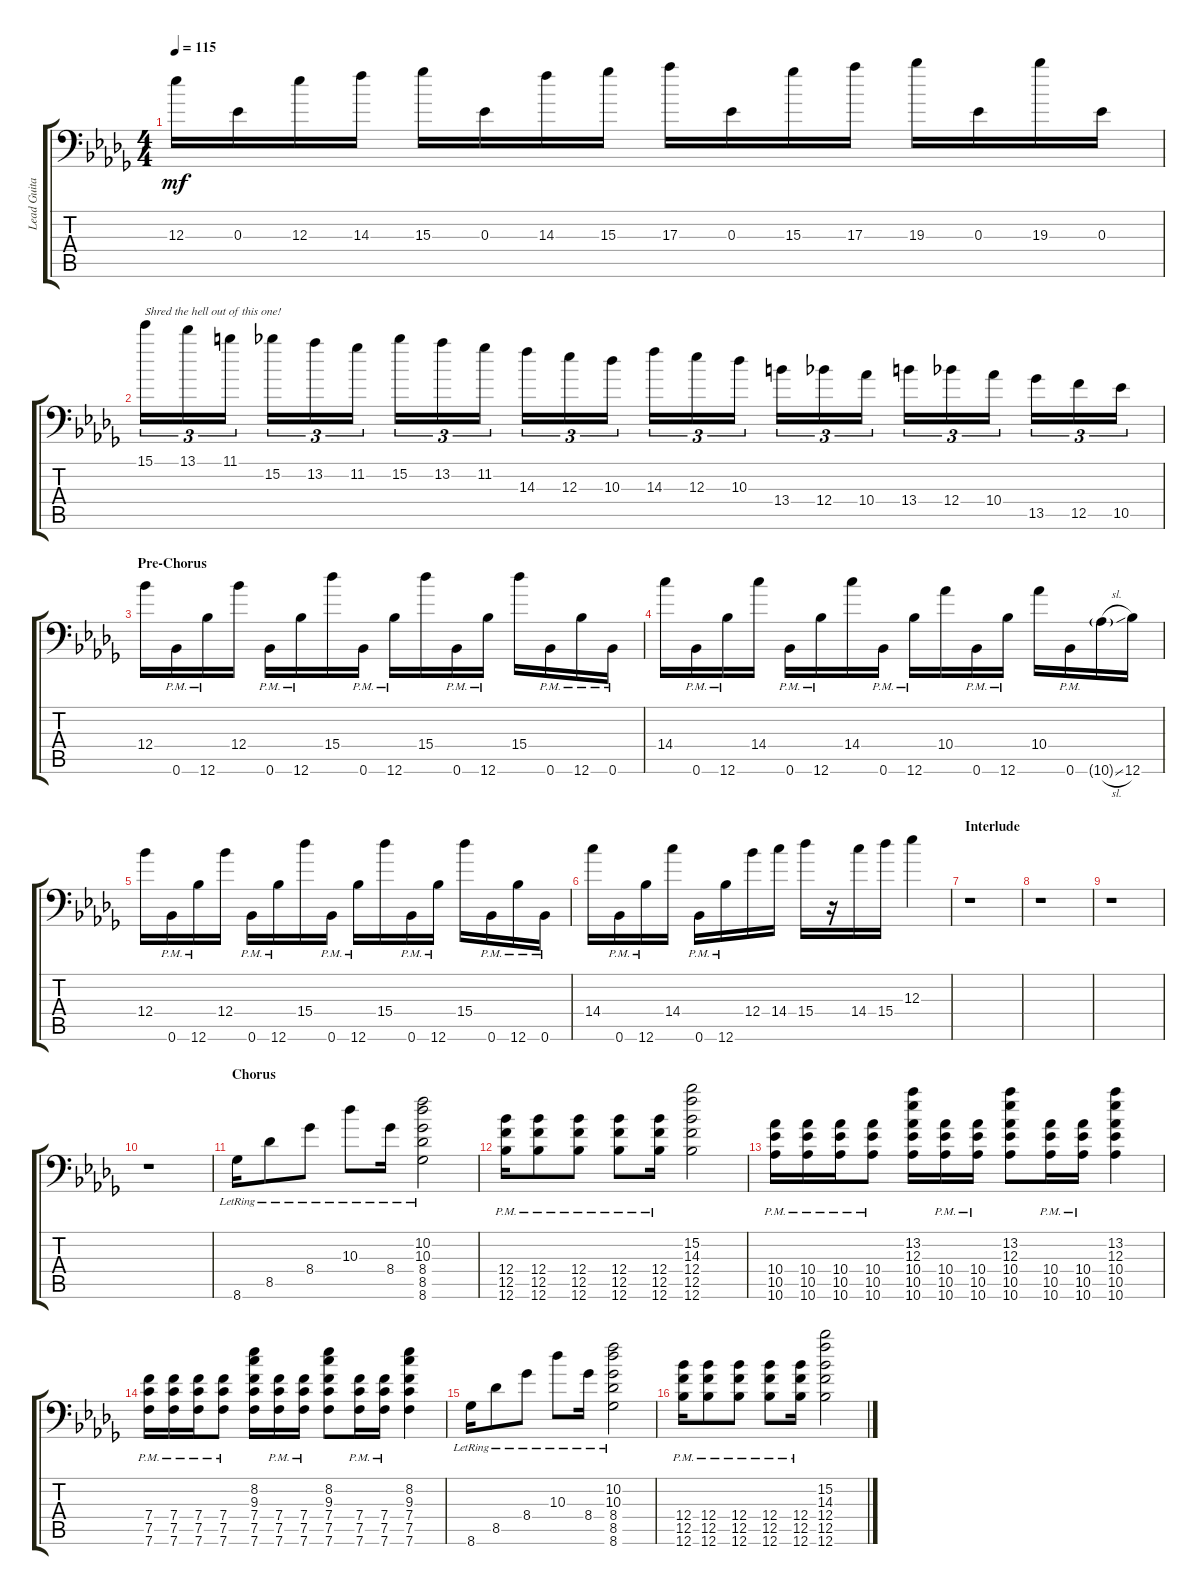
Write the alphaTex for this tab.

\track ("Lead Guitar" "Lead Guita") {instrument overdrivenguitar}
\staff {score tabs}
\tuning (C4 G3 Eb3 Bb2 F2 Bb1) {hide}
\ts (4 4)
\tempo 115
\clef f4
\ks bbminor
12.3.16{dy mf} 0.3.16 12.3.16 14.3.16 15.3.16 0.3.16 14.3.16 15.3.16 17.3.16 0.3.16 15.3.16 17.3.16 19.3.16 0.3.16 19.3.16 0.3.16 |
15.1.16{tu (3 2) txt "Shred the hell out of this one!"} 13.1.16{tu (3 2)} 11.1.16{tu (3 2)} 15.2.16{tu (3 2)} 13.2.16{tu (3 2)} 11.2.16{tu (3 2)} 15.2.16{tu (3 2)} 13.2.16{tu (3 2)} 11.2.16{tu (3 2)} 14.3.16{tu (3 2)} 12.3.16{tu (3 2)} 10.3.16{tu (3 2)} 14.3.16{tu (3 2)} 12.3.16{tu (3 2)} 10.3.16{tu (3 2)} 13.4.16{tu (3 2)} 12.4.16{tu (3 2)} 10.4.16{tu (3 2)} 13.4.16{tu (3 2)} 12.4.16{tu (3 2)} 10.4.16{tu (3 2)} 13.5.16{tu (3 2)} 12.5.16{tu (3 2)} 10.5.16{tu (3 2)} |
\section ("" "Pre-Chorus")
12.4.16 0.6{pm}.16 12.6{pm}.16 12.4.16 0.6{pm}.16 12.6{pm}.16 15.4.16 0.6{pm}.16 12.6{pm}.16 15.4.16 0.6{pm}.16 12.6{pm}.16 15.4.16 0.6{pm}.16 12.6{pm}.16 0.6{pm}.16 |
14.4.16 0.6{pm}.16 12.6{pm}.16 14.4.16 0.6{pm}.16 12.6{pm}.16 14.4.16 0.6{pm}.16 12.6{pm}.16 10.4.16 0.6{pm}.16 12.6{pm}.16 10.4.16 0.6{pm}.16 10.6{sl g}.16 12.6.16 |
12.4.16 0.6{pm}.16 12.6{pm}.16 12.4.16 0.6{pm}.16 12.6{pm}.16 15.4.16 0.6{pm}.16 12.6{pm}.16 15.4.16 0.6{pm}.16 12.6{pm}.16 15.4.16 0.6{pm}.16 12.6{pm}.16 0.6{pm}.16 |
14.4.16 0.6{pm}.16 12.6{pm}.16 14.4.16 0.6{pm}.16 12.6{pm}.16 12.4.16 14.4.16 15.4.16 r.16 14.4.16 15.4.16 12.3.4 |
\section ("" "Interlude")
r.1 |
r.1 |
r.1 |
r.1 |
\section ("" "Chorus")
8.6{lr}.16 8.5{lr}.8 8.4{lr}.8 10.3{lr}.8 8.4{lr}.16 (10.2{lr} 10.3{lr} 8.4{lr} 8.5{lr} 8.6{lr}).2 |
(12.4{pm} 12.5{pm} 12.6{pm}).16 (12.4{pm} 12.5{pm} 12.6{pm}).8 (12.4{pm} 12.5{pm} 12.6{pm}).8 (12.4{pm} 12.5{pm} 12.6{pm}).8 (12.4{pm} 12.5{pm} 12.6{pm}).16 (15.2 14.3 12.4 12.5 12.6).2 |
(10.4{pm} 10.5{pm} 10.6{pm}).16 (10.4{pm} 10.5{pm} 10.6{pm}).16 (10.4{pm} 10.5{pm} 10.6{pm}).16 (10.4{pm} 10.5{pm} 10.6{pm}).8 (13.2 12.3 10.4 10.5 10.6).16 (10.4{pm} 10.5{pm} 10.6{pm}).16 (10.4{pm} 10.5{pm} 10.6{pm}).16 (13.2 12.3 10.4 10.5 10.6).8 (10.4{pm} 10.5{pm} 10.6{pm}).16 (10.4{pm} 10.5{pm} 10.6{pm}).16 (13.2 12.3 10.4 10.5 10.6).4 |
(7.4{pm} 7.5{pm} 7.6{pm}).16 (7.4{pm} 7.5{pm} 7.6{pm}).16 (7.4{pm} 7.5{pm} 7.6{pm}).16 (7.4{pm} 7.5{pm} 7.6{pm}).8 (8.2 9.3 7.4 7.5 7.6).16 (7.4{pm} 7.5{pm} 7.6{pm}).16 (7.4{pm} 7.5{pm} 7.6{pm}).16 (8.2 9.3 7.4 7.5 7.6).8 (7.4{pm} 7.5{pm} 7.6{pm}).16 (7.4{pm} 7.5{pm} 7.6{pm}).16 (8.2 9.3 7.4 7.5 7.6).4 |
8.6{lr}.16 8.5{lr}.8 8.4{lr}.8 10.3{lr}.8 8.4{lr}.16 (10.2{lr} 10.3{lr} 8.4{lr} 8.5{lr} 8.6{lr}).2 |
(12.4{pm} 12.5{pm} 12.6{pm}).16 (12.4{pm} 12.5{pm} 12.6{pm}).8 (12.4{pm} 12.5{pm} 12.6{pm}).8 (12.4{pm} 12.5{pm} 12.6{pm}).8 (12.4{pm} 12.5{pm} 12.6{pm}).16 (15.2 14.3 12.4 12.5 12.6).2
